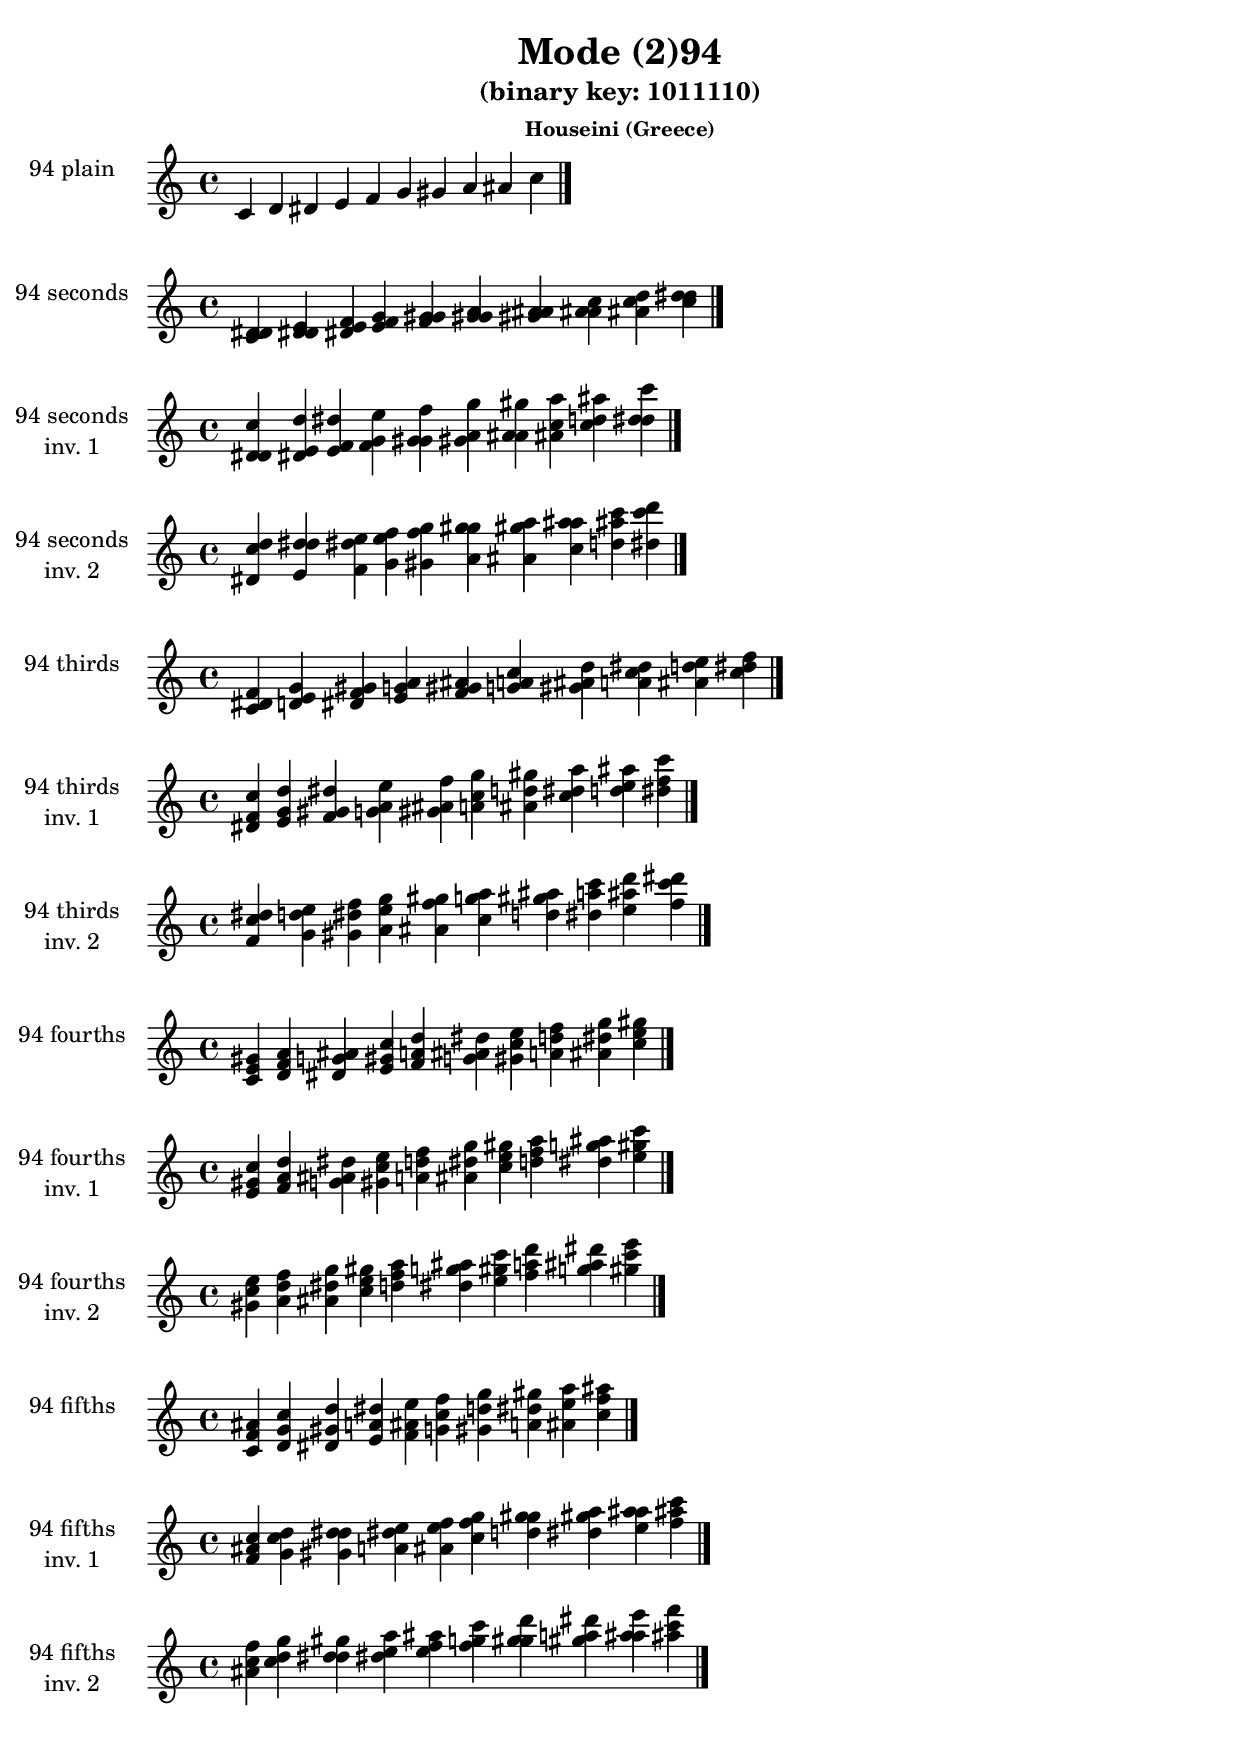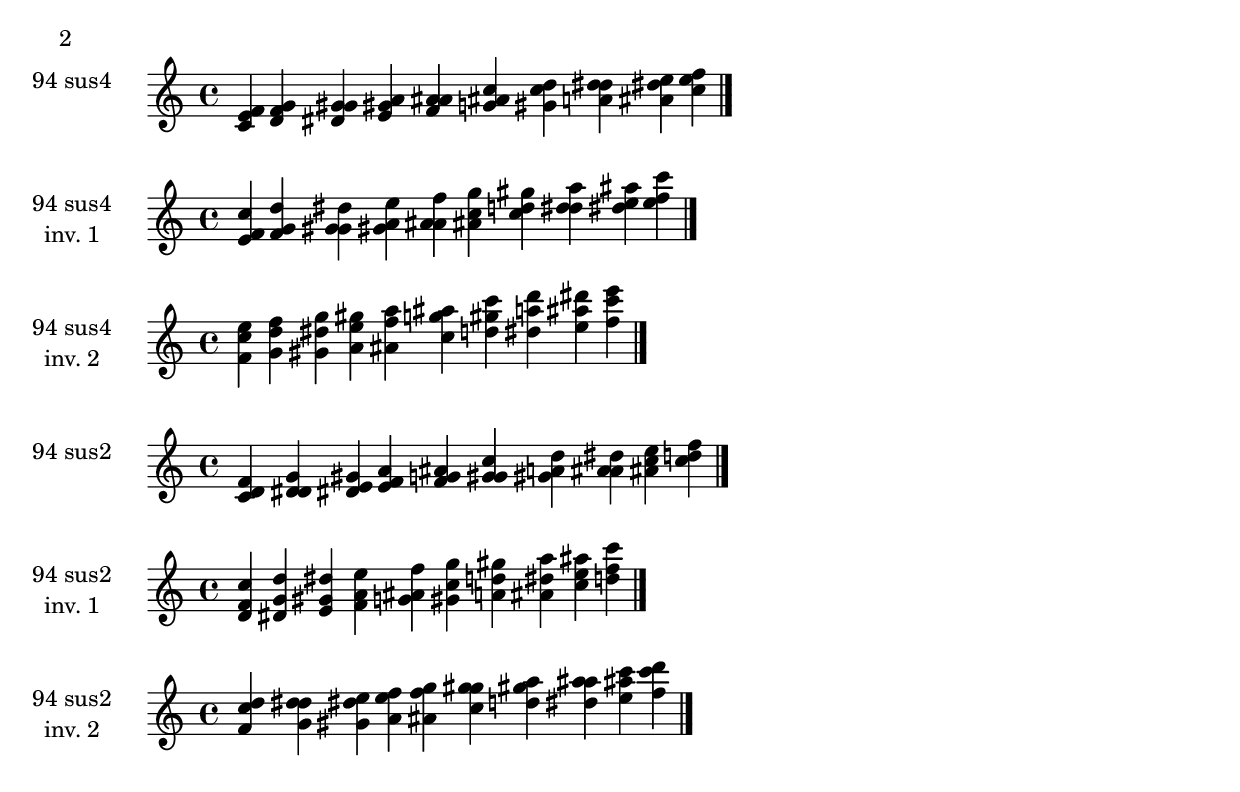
\version "2.19.0"

\header {
  title = "Mode (2)94"
  subtitle = "(binary key: 1011110)"
  subsubtitle =  \markup { \left-align \column {
      "Houseini (Greece)"
    }
  }
 %% Remove default LilyPond tagline
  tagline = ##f
}

\paper {
  #(set-paper-size "a4")
}

global = {
  \key c \major
  \time 4/4
  \tempo 4=100
}

\book {
  \score {
    \new Staff \with {
      instrumentName =  \markup { \column {
         \hcenter-in #14 \line { 94 plain }
         \hcenter-in #14 \line {  } } }
      midiInstrument = "oboe"
    } { \accidentalStyle "default"
        \cadenzaOn c' d' dis' e' f' g' gis' a' ais' c''  \cadenzaOff \bar "|." }
    \layout { }
  }
  \score {
    \new Staff \with {
      instrumentName =  \markup { \column {
         \hcenter-in #14 \line { 94 seconds }
         \hcenter-in #14 \line {  } } }
      midiInstrument = "oboe"
    } { \accidentalStyle "default"
        \cadenzaOn <c' d' dis'> <d' dis' e'> <dis' e' f'> <e' f' g'> <f' g' gis'> <g' gis' a'> <gis' a' ais'> <a' ais' c''> <ais' c'' d''> <c'' d'' dis''>  \cadenzaOff \bar "|." }
    \layout { }
  }
  \score {
    \new Staff \with {
      instrumentName =  \markup { \column {
         \hcenter-in #14 \line { 94 seconds }
         \hcenter-in #14 \line { inv. 1 } } }
      midiInstrument = "oboe"
    } { \accidentalStyle "default"
        \cadenzaOn <d' dis' c''> <dis' e' d''> <e' f' dis''> <f' g' e''> <g' gis' f''> <gis' a' g''> <a' ais' gis''> <ais' c'' a''> <c'' d'' ais''> <d'' dis'' c'''>  \cadenzaOff \bar "|." }
    \layout { }
  }
  \score {
    \new Staff \with {
      instrumentName =  \markup { \column {
         \hcenter-in #14 \line { 94 seconds }
         \hcenter-in #14 \line { inv. 2 } } }
      midiInstrument = "oboe"
    } { \accidentalStyle "default"
        \cadenzaOn <dis' c'' d''> <e' d'' dis''> <f' dis'' e''> <g' e'' f''> <gis' f'' g''> <a' g'' gis''> <ais' gis'' a''> <c'' a'' ais''> <d'' ais'' c'''> <dis'' c''' d'''>  \cadenzaOff \bar "|." }
    \layout { }
  }
  \score {
    \new Staff \with {
      instrumentName =  \markup { \column {
         \hcenter-in #14 \line { 94 thirds }
         \hcenter-in #14 \line {  } } }
      midiInstrument = "oboe"
    } { \accidentalStyle "default"
        \cadenzaOn <c' dis' f'> <d' e' g'> <dis' f' gis'> <e' g' a'> <f' gis' ais'> <g' a' c''> <gis' ais' d''> <a' c'' dis''> <ais' d'' e''> <c'' dis'' f''>  \cadenzaOff \bar "|." }
    \layout { }
  }
  \score {
    \new Staff \with {
      instrumentName =  \markup { \column {
         \hcenter-in #14 \line { 94 thirds }
         \hcenter-in #14 \line { inv. 1 } } }
      midiInstrument = "oboe"
    } { \accidentalStyle "default"
        \cadenzaOn <dis' f' c''> <e' g' d''> <f' gis' dis''> <g' a' e''> <gis' ais' f''> <a' c'' g''> <ais' d'' gis''> <c'' dis'' a''> <d'' e'' ais''> <dis'' f'' c'''>  \cadenzaOff \bar "|." }
    \layout { }
  }
  \score {
    \new Staff \with {
      instrumentName =  \markup { \column {
         \hcenter-in #14 \line { 94 thirds }
         \hcenter-in #14 \line { inv. 2 } } }
      midiInstrument = "oboe"
    } { \accidentalStyle "default"
        \cadenzaOn <f' c'' dis''> <g' d'' e''> <gis' dis'' f''> <a' e'' g''> <ais' f'' gis''> <c'' g'' a''> <d'' gis'' ais''> <dis'' a'' c'''> <e'' ais'' d'''> <f'' c''' dis'''>  \cadenzaOff \bar "|." }
    \layout { }
  }
  \score {
    \new Staff \with {
      instrumentName =  \markup { \column {
         \hcenter-in #14 \line { 94 fourths }
         \hcenter-in #14 \line {  } } }
      midiInstrument = "oboe"
    } { \accidentalStyle "default"
        \cadenzaOn <c' e' gis'> <d' f' a'> <dis' g' ais'> <e' gis' c''> <f' a' d''> <g' ais' dis''> <gis' c'' e''> <a' d'' f''> <ais' dis'' g''> <c'' e'' gis''>  \cadenzaOff \bar "|." }
    \layout { }
  }
  \score {
    \new Staff \with {
      instrumentName =  \markup { \column {
         \hcenter-in #14 \line { 94 fourths }
         \hcenter-in #14 \line { inv. 1 } } }
      midiInstrument = "oboe"
    } { \accidentalStyle "default"
        \cadenzaOn <e' gis' c''> <f' a' d''> <g' ais' dis''> <gis' c'' e''> <a' d'' f''> <ais' dis'' g''> <c'' e'' gis''> <d'' f'' a''> <dis'' g'' ais''> <e'' gis'' c'''>  \cadenzaOff \bar "|." }
    \layout { }
  }
  \score {
    \new Staff \with {
      instrumentName =  \markup { \column {
         \hcenter-in #14 \line { 94 fourths }
         \hcenter-in #14 \line { inv. 2 } } }
      midiInstrument = "oboe"
    } { \accidentalStyle "default"
        \cadenzaOn <gis' c'' e''> <a' d'' f''> <ais' dis'' g''> <c'' e'' gis''> <d'' f'' a''> <dis'' g'' ais''> <e'' gis'' c'''> <f'' a'' d'''> <g'' ais'' dis'''> <gis'' c''' e'''>  \cadenzaOff \bar "|." }
    \layout { }
  }
  \score {
    \new Staff \with {
      instrumentName =  \markup { \column {
         \hcenter-in #14 \line { 94 fifths }
         \hcenter-in #14 \line {  } } }
      midiInstrument = "oboe"
    } { \accidentalStyle "default"
        \cadenzaOn <c' f' ais'> <d' g' c''> <dis' gis' d''> <e' a' dis''> <f' ais' e''> <g' c'' f''> <gis' d'' g''> <a' dis'' gis''> <ais' e'' a''> <c'' f'' ais''>  \cadenzaOff \bar "|." }
    \layout { }
  }
  \score {
    \new Staff \with {
      instrumentName =  \markup { \column {
         \hcenter-in #14 \line { 94 fifths }
         \hcenter-in #14 \line { inv. 1 } } }
      midiInstrument = "oboe"
    } { \accidentalStyle "default"
        \cadenzaOn <f' ais' c''> <g' c'' d''> <gis' d'' dis''> <a' dis'' e''> <ais' e'' f''> <c'' f'' g''> <d'' g'' gis''> <dis'' gis'' a''> <e'' a'' ais''> <f'' ais'' c'''>  \cadenzaOff \bar "|." }
    \layout { }
  }
  \score {
    \new Staff \with {
      instrumentName =  \markup { \column {
         \hcenter-in #14 \line { 94 fifths }
         \hcenter-in #14 \line { inv. 2 } } }
      midiInstrument = "oboe"
    } { \accidentalStyle "default"
        \cadenzaOn <ais' c'' f''> <c'' d'' g''> <d'' dis'' gis''> <dis'' e'' a''> <e'' f'' ais''> <f'' g'' c'''> <g'' gis'' d'''> <gis'' a'' dis'''> <a'' ais'' e'''> <ais'' c''' f'''>  \cadenzaOff \bar "|." }
    \layout { }
  }
  \score {
    \new Staff \with {
      instrumentName =  \markup { \column {
         \hcenter-in #14 \line { 94 sus4 }
         \hcenter-in #14 \line {  } } }
      midiInstrument = "oboe"
    } { \accidentalStyle "default"
        \cadenzaOn <c' e' f'> <d' f' g'> <dis' g' gis'> <e' gis' a'> <f' a' ais'> <g' ais' c''> <gis' c'' d''> <a' d'' dis''> <ais' dis'' e''> <c'' e'' f''>  \cadenzaOff \bar "|." }
    \layout { }
  }
  \score {
    \new Staff \with {
      instrumentName =  \markup { \column {
         \hcenter-in #14 \line { 94 sus4 }
         \hcenter-in #14 \line { inv. 1 } } }
      midiInstrument = "oboe"
    } { \accidentalStyle "default"
        \cadenzaOn <e' f' c''> <f' g' d''> <g' gis' dis''> <gis' a' e''> <a' ais' f''> <ais' c'' g''> <c'' d'' gis''> <d'' dis'' a''> <dis'' e'' ais''> <e'' f'' c'''>  \cadenzaOff \bar "|." }
    \layout { }
  }
  \score {
    \new Staff \with {
      instrumentName =  \markup { \column {
         \hcenter-in #14 \line { 94 sus4 }
         \hcenter-in #14 \line { inv. 2 } } }
      midiInstrument = "oboe"
    } { \accidentalStyle "default"
        \cadenzaOn <f' c'' e''> <g' d'' f''> <gis' dis'' g''> <a' e'' gis''> <ais' f'' a''> <c'' g'' ais''> <d'' gis'' c'''> <dis'' a'' d'''> <e'' ais'' dis'''> <f'' c''' e'''>  \cadenzaOff \bar "|." }
    \layout { }
  }
  \score {
    \new Staff \with {
      instrumentName =  \markup { \column {
         \hcenter-in #14 \line { 94 sus2 }
         \hcenter-in #14 \line {  } } }
      midiInstrument = "oboe"
    } { \accidentalStyle "default"
        \cadenzaOn <c' d' f'> <d' dis' g'> <dis' e' gis'> <e' f' a'> <f' g' ais'> <g' gis' c''> <gis' a' d''> <a' ais' dis''> <ais' c'' e''> <c'' d'' f''>  \cadenzaOff \bar "|." }
    \layout { }
  }
  \score {
    \new Staff \with {
      instrumentName =  \markup { \column {
         \hcenter-in #14 \line { 94 sus2 }
         \hcenter-in #14 \line { inv. 1 } } }
      midiInstrument = "oboe"
    } { \accidentalStyle "default"
        \cadenzaOn <d' f' c''> <dis' g' d''> <e' gis' dis''> <f' a' e''> <g' ais' f''> <gis' c'' g''> <a' d'' gis''> <ais' dis'' a''> <c'' e'' ais''> <d'' f'' c'''>  \cadenzaOff \bar "|." }
    \layout { }
  }
  \score {
    \new Staff \with {
      instrumentName =  \markup { \column {
         \hcenter-in #14 \line { 94 sus2 }
         \hcenter-in #14 \line { inv. 2 } } }
      midiInstrument = "oboe"
    } { \accidentalStyle "default"
        \cadenzaOn <f' c'' d''> <g' d'' dis''> <gis' dis'' e''> <a' e'' f''> <ais' f'' g''> <c'' g'' gis''> <d'' gis'' a''> <dis'' a'' ais''> <e'' ais'' c'''> <f'' c''' d'''>  \cadenzaOff \bar "|." }
    \layout { }
  }
}

\book {
  \bookOutputSuffix "plain_"
  \score {
    \new Staff \with {
      instrumentName =  \markup { \column {
         \hcenter-in #14 \line { 94 plain }
         \hcenter-in #14 \line {  } } }
      midiInstrument = "oboe"
    } { \accidentalStyle "default"
        \cadenzaOn c' d' dis' e' f' g' gis' a' ais' c''  \cadenzaOff \bar "|." }
    \midi { }
  }
}
\book {
  \bookOutputSuffix "seconds_"
  \score {
    \new Staff \with {
      instrumentName =  \markup { \column {
         \hcenter-in #14 \line { 94 seconds }
         \hcenter-in #14 \line {  } } }
      midiInstrument = "oboe"
    } { \accidentalStyle "default"
        \cadenzaOn <c' d' dis'> <d' dis' e'> <dis' e' f'> <e' f' g'> <f' g' gis'> <g' gis' a'> <gis' a' ais'> <a' ais' c''> <ais' c'' d''> <c'' d'' dis''>  \cadenzaOff \bar "|." }
    \midi { }
  }
}
\book {
  \bookOutputSuffix "seconds_inv. 1"
  \score {
    \new Staff \with {
      instrumentName =  \markup { \column {
         \hcenter-in #14 \line { 94 seconds }
         \hcenter-in #14 \line { inv. 1 } } }
      midiInstrument = "oboe"
    } { \accidentalStyle "default"
        \cadenzaOn <d' dis' c''> <dis' e' d''> <e' f' dis''> <f' g' e''> <g' gis' f''> <gis' a' g''> <a' ais' gis''> <ais' c'' a''> <c'' d'' ais''> <d'' dis'' c'''>  \cadenzaOff \bar "|." }
    \midi { }
  }
}
\book {
  \bookOutputSuffix "seconds_inv. 2"
  \score {
    \new Staff \with {
      instrumentName =  \markup { \column {
         \hcenter-in #14 \line { 94 seconds }
         \hcenter-in #14 \line { inv. 2 } } }
      midiInstrument = "oboe"
    } { \accidentalStyle "default"
        \cadenzaOn <dis' c'' d''> <e' d'' dis''> <f' dis'' e''> <g' e'' f''> <gis' f'' g''> <a' g'' gis''> <ais' gis'' a''> <c'' a'' ais''> <d'' ais'' c'''> <dis'' c''' d'''>  \cadenzaOff \bar "|." }
    \midi { }
  }
}
\book {
  \bookOutputSuffix "thirds_"
  \score {
    \new Staff \with {
      instrumentName =  \markup { \column {
         \hcenter-in #14 \line { 94 thirds }
         \hcenter-in #14 \line {  } } }
      midiInstrument = "oboe"
    } { \accidentalStyle "default"
        \cadenzaOn <c' dis' f'> <d' e' g'> <dis' f' gis'> <e' g' a'> <f' gis' ais'> <g' a' c''> <gis' ais' d''> <a' c'' dis''> <ais' d'' e''> <c'' dis'' f''>  \cadenzaOff \bar "|." }
    \midi { }
  }
}
\book {
  \bookOutputSuffix "thirds_inv. 1"
  \score {
    \new Staff \with {
      instrumentName =  \markup { \column {
         \hcenter-in #14 \line { 94 thirds }
         \hcenter-in #14 \line { inv. 1 } } }
      midiInstrument = "oboe"
    } { \accidentalStyle "default"
        \cadenzaOn <dis' f' c''> <e' g' d''> <f' gis' dis''> <g' a' e''> <gis' ais' f''> <a' c'' g''> <ais' d'' gis''> <c'' dis'' a''> <d'' e'' ais''> <dis'' f'' c'''>  \cadenzaOff \bar "|." }
    \midi { }
  }
}
\book {
  \bookOutputSuffix "thirds_inv. 2"
  \score {
    \new Staff \with {
      instrumentName =  \markup { \column {
         \hcenter-in #14 \line { 94 thirds }
         \hcenter-in #14 \line { inv. 2 } } }
      midiInstrument = "oboe"
    } { \accidentalStyle "default"
        \cadenzaOn <f' c'' dis''> <g' d'' e''> <gis' dis'' f''> <a' e'' g''> <ais' f'' gis''> <c'' g'' a''> <d'' gis'' ais''> <dis'' a'' c'''> <e'' ais'' d'''> <f'' c''' dis'''>  \cadenzaOff \bar "|." }
    \midi { }
  }
}
\book {
  \bookOutputSuffix "fourths_"
  \score {
    \new Staff \with {
      instrumentName =  \markup { \column {
         \hcenter-in #14 \line { 94 fourths }
         \hcenter-in #14 \line {  } } }
      midiInstrument = "oboe"
    } { \accidentalStyle "default"
        \cadenzaOn <c' e' gis'> <d' f' a'> <dis' g' ais'> <e' gis' c''> <f' a' d''> <g' ais' dis''> <gis' c'' e''> <a' d'' f''> <ais' dis'' g''> <c'' e'' gis''>  \cadenzaOff \bar "|." }
    \midi { }
  }
}
\book {
  \bookOutputSuffix "fourths_inv. 1"
  \score {
    \new Staff \with {
      instrumentName =  \markup { \column {
         \hcenter-in #14 \line { 94 fourths }
         \hcenter-in #14 \line { inv. 1 } } }
      midiInstrument = "oboe"
    } { \accidentalStyle "default"
        \cadenzaOn <e' gis' c''> <f' a' d''> <g' ais' dis''> <gis' c'' e''> <a' d'' f''> <ais' dis'' g''> <c'' e'' gis''> <d'' f'' a''> <dis'' g'' ais''> <e'' gis'' c'''>  \cadenzaOff \bar "|." }
    \midi { }
  }
}
\book {
  \bookOutputSuffix "fourths_inv. 2"
  \score {
    \new Staff \with {
      instrumentName =  \markup { \column {
         \hcenter-in #14 \line { 94 fourths }
         \hcenter-in #14 \line { inv. 2 } } }
      midiInstrument = "oboe"
    } { \accidentalStyle "default"
        \cadenzaOn <gis' c'' e''> <a' d'' f''> <ais' dis'' g''> <c'' e'' gis''> <d'' f'' a''> <dis'' g'' ais''> <e'' gis'' c'''> <f'' a'' d'''> <g'' ais'' dis'''> <gis'' c''' e'''>  \cadenzaOff \bar "|." }
    \midi { }
  }
}
\book {
  \bookOutputSuffix "fifths_"
  \score {
    \new Staff \with {
      instrumentName =  \markup { \column {
         \hcenter-in #14 \line { 94 fifths }
         \hcenter-in #14 \line {  } } }
      midiInstrument = "oboe"
    } { \accidentalStyle "default"
        \cadenzaOn <c' f' ais'> <d' g' c''> <dis' gis' d''> <e' a' dis''> <f' ais' e''> <g' c'' f''> <gis' d'' g''> <a' dis'' gis''> <ais' e'' a''> <c'' f'' ais''>  \cadenzaOff \bar "|." }
    \midi { }
  }
}
\book {
  \bookOutputSuffix "fifths_inv. 1"
  \score {
    \new Staff \with {
      instrumentName =  \markup { \column {
         \hcenter-in #14 \line { 94 fifths }
         \hcenter-in #14 \line { inv. 1 } } }
      midiInstrument = "oboe"
    } { \accidentalStyle "default"
        \cadenzaOn <f' ais' c''> <g' c'' d''> <gis' d'' dis''> <a' dis'' e''> <ais' e'' f''> <c'' f'' g''> <d'' g'' gis''> <dis'' gis'' a''> <e'' a'' ais''> <f'' ais'' c'''>  \cadenzaOff \bar "|." }
    \midi { }
  }
}
\book {
  \bookOutputSuffix "fifths_inv. 2"
  \score {
    \new Staff \with {
      instrumentName =  \markup { \column {
         \hcenter-in #14 \line { 94 fifths }
         \hcenter-in #14 \line { inv. 2 } } }
      midiInstrument = "oboe"
    } { \accidentalStyle "default"
        \cadenzaOn <ais' c'' f''> <c'' d'' g''> <d'' dis'' gis''> <dis'' e'' a''> <e'' f'' ais''> <f'' g'' c'''> <g'' gis'' d'''> <gis'' a'' dis'''> <a'' ais'' e'''> <ais'' c''' f'''>  \cadenzaOff \bar "|." }
    \midi { }
  }
}
\book {
  \bookOutputSuffix "sus4_"
  \score {
    \new Staff \with {
      instrumentName =  \markup { \column {
         \hcenter-in #14 \line { 94 sus4 }
         \hcenter-in #14 \line {  } } }
      midiInstrument = "oboe"
    } { \accidentalStyle "default"
        \cadenzaOn <c' e' f'> <d' f' g'> <dis' g' gis'> <e' gis' a'> <f' a' ais'> <g' ais' c''> <gis' c'' d''> <a' d'' dis''> <ais' dis'' e''> <c'' e'' f''>  \cadenzaOff \bar "|." }
    \midi { }
  }
}
\book {
  \bookOutputSuffix "sus4_inv. 1"
  \score {
    \new Staff \with {
      instrumentName =  \markup { \column {
         \hcenter-in #14 \line { 94 sus4 }
         \hcenter-in #14 \line { inv. 1 } } }
      midiInstrument = "oboe"
    } { \accidentalStyle "default"
        \cadenzaOn <e' f' c''> <f' g' d''> <g' gis' dis''> <gis' a' e''> <a' ais' f''> <ais' c'' g''> <c'' d'' gis''> <d'' dis'' a''> <dis'' e'' ais''> <e'' f'' c'''>  \cadenzaOff \bar "|." }
    \midi { }
  }
}
\book {
  \bookOutputSuffix "sus4_inv. 2"
  \score {
    \new Staff \with {
      instrumentName =  \markup { \column {
         \hcenter-in #14 \line { 94 sus4 }
         \hcenter-in #14 \line { inv. 2 } } }
      midiInstrument = "oboe"
    } { \accidentalStyle "default"
        \cadenzaOn <f' c'' e''> <g' d'' f''> <gis' dis'' g''> <a' e'' gis''> <ais' f'' a''> <c'' g'' ais''> <d'' gis'' c'''> <dis'' a'' d'''> <e'' ais'' dis'''> <f'' c''' e'''>  \cadenzaOff \bar "|." }
    \midi { }
  }
}
\book {
  \bookOutputSuffix "sus2_"
  \score {
    \new Staff \with {
      instrumentName =  \markup { \column {
         \hcenter-in #14 \line { 94 sus2 }
         \hcenter-in #14 \line {  } } }
      midiInstrument = "oboe"
    } { \accidentalStyle "default"
        \cadenzaOn <c' d' f'> <d' dis' g'> <dis' e' gis'> <e' f' a'> <f' g' ais'> <g' gis' c''> <gis' a' d''> <a' ais' dis''> <ais' c'' e''> <c'' d'' f''>  \cadenzaOff \bar "|." }
    \midi { }
  }
}
\book {
  \bookOutputSuffix "sus2_inv. 1"
  \score {
    \new Staff \with {
      instrumentName =  \markup { \column {
         \hcenter-in #14 \line { 94 sus2 }
         \hcenter-in #14 \line { inv. 1 } } }
      midiInstrument = "oboe"
    } { \accidentalStyle "default"
        \cadenzaOn <d' f' c''> <dis' g' d''> <e' gis' dis''> <f' a' e''> <g' ais' f''> <gis' c'' g''> <a' d'' gis''> <ais' dis'' a''> <c'' e'' ais''> <d'' f'' c'''>  \cadenzaOff \bar "|." }
    \midi { }
  }
}
\book {
  \bookOutputSuffix "sus2_inv. 2"
  \score {
    \new Staff \with {
      instrumentName =  \markup { \column {
         \hcenter-in #14 \line { 94 sus2 }
         \hcenter-in #14 \line { inv. 2 } } }
      midiInstrument = "oboe"
    } { \accidentalStyle "default"
        \cadenzaOn <f' c'' d''> <g' d'' dis''> <gis' dis'' e''> <a' e'' f''> <ais' f'' g''> <c'' g'' gis''> <d'' gis'' a''> <dis'' a'' ais''> <e'' ais'' c'''> <f'' c''' d'''>  \cadenzaOff \bar "|." }
    \midi { }
  }
}
